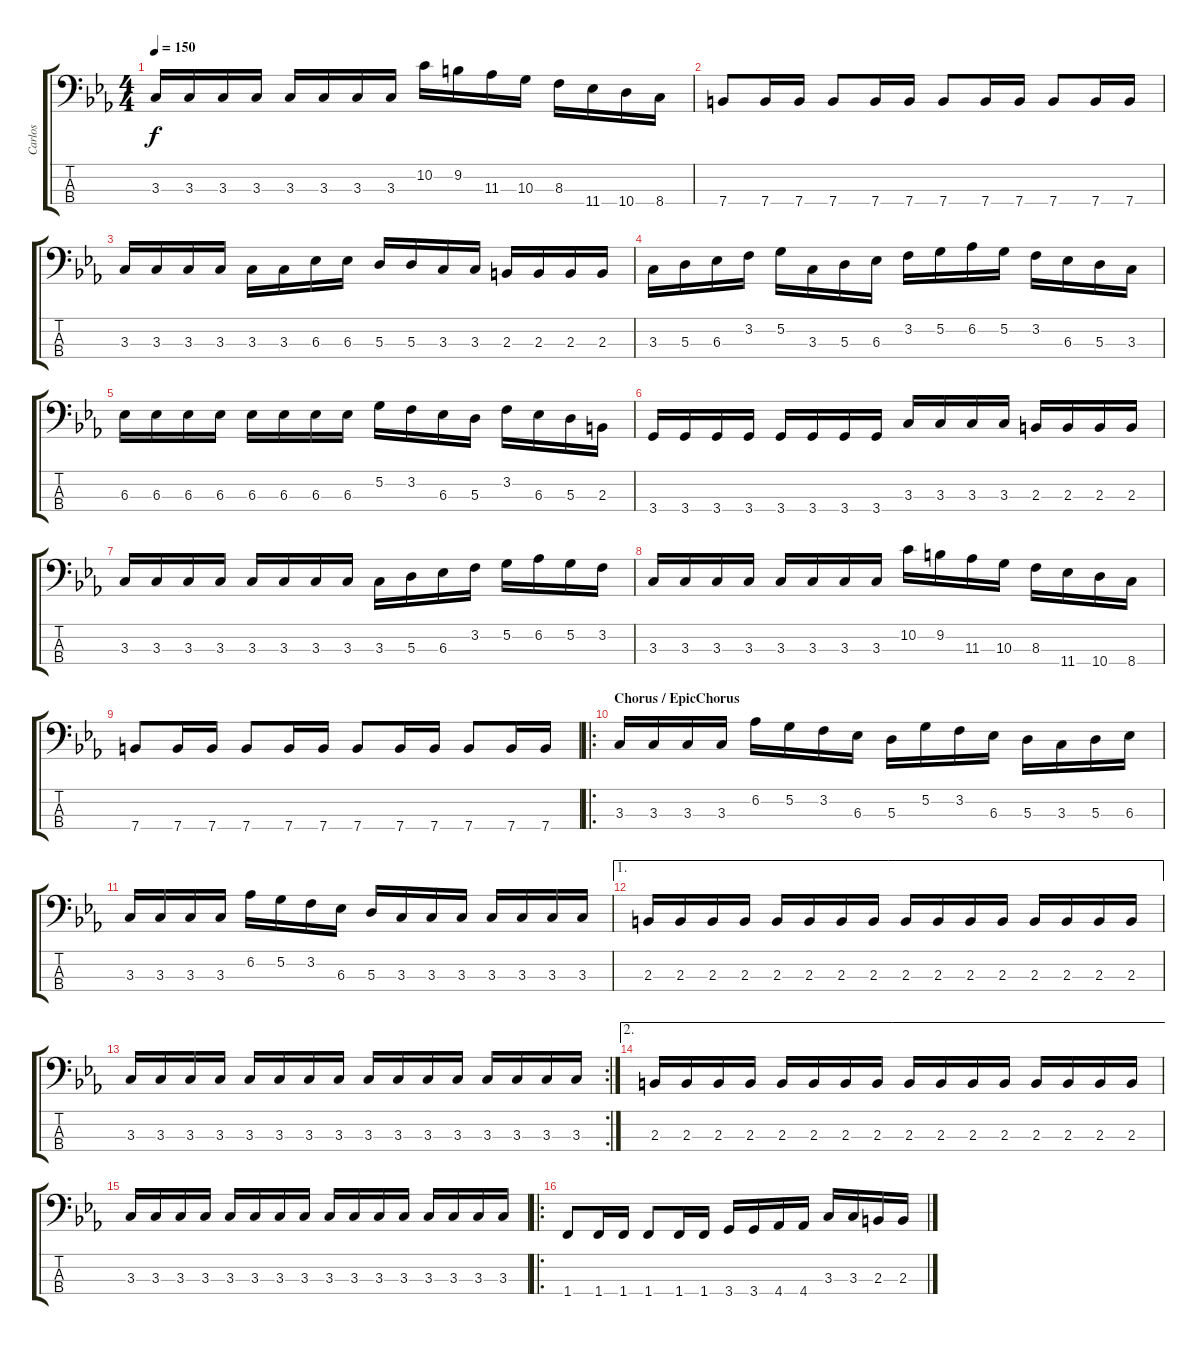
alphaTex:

\track ("Carlos" "Carlos") {instrument electricbasspick}
\staff {score tabs}
\tuning (G2 D2 A1 E1) {hide}
\ts (4 4)
\tempo 150
\clef f4
\ks cminor
3.3.16{dy f} 3.3.16 3.3.16 3.3.16 3.3.16 3.3.16 3.3.16 3.3.16 10.2.16 9.2.16 11.3.16 10.3.16 8.3.16 11.4.16 10.4.16 8.4.16 |
7.4.8 7.4.16 7.4.16 7.4.8 7.4.16 7.4.16 7.4.8 7.4.16 7.4.16 7.4.8 7.4.16 7.4.16 |
3.3.16 3.3.16 3.3.16 3.3.16 3.3.16 3.3.16 6.3.16 6.3.16 5.3.16 5.3.16 3.3.16 3.3.16 2.3.16 2.3.16 2.3.16 2.3.16 |
3.3.16 5.3.16 6.3.16 3.2.16 5.2.16 3.3.16 5.3.16 6.3.16 3.2.16 5.2.16 6.2.16 5.2.16 3.2.16 6.3.16 5.3.16 3.3.16 |
6.3.16 6.3.16 6.3.16 6.3.16 6.3.16 6.3.16 6.3.16 6.3.16 5.2.16 3.2.16 6.3.16 5.3.16 3.2.16 6.3.16 5.3.16 2.3.16 |
3.4.16 3.4.16 3.4.16 3.4.16 3.4.16 3.4.16 3.4.16 3.4.16 3.3.16 3.3.16 3.3.16 3.3.16 2.3.16 2.3.16 2.3.16 2.3.16 |
3.3.16 3.3.16 3.3.16 3.3.16 3.3.16 3.3.16 3.3.16 3.3.16 3.3.16 5.3.16 6.3.16 3.2.16 5.2.16 6.2.16 5.2.16 3.2.16 |
3.3.16 3.3.16 3.3.16 3.3.16 3.3.16 3.3.16 3.3.16 3.3.16 10.2.16 9.2.16 11.3.16 10.3.16 8.3.16 11.4.16 10.4.16 8.4.16 |
7.4.8 7.4.16 7.4.16 7.4.8 7.4.16 7.4.16 7.4.8 7.4.16 7.4.16 7.4.8 7.4.16 7.4.16 |
\ro
\section ("" "Chorus / EpicChorus")
3.3.16 3.3.16 3.3.16 3.3.16 6.2.16 5.2.16 3.2.16 6.3.16 5.3.16 5.2.16 3.2.16 6.3.16 5.3.16 3.3.16 5.3.16 6.3.16 |
3.3.16 3.3.16 3.3.16 3.3.16 6.2.16 5.2.16 3.2.16 6.3.16 5.3.16 3.3.16 3.3.16 3.3.16 3.3.16 3.3.16 3.3.16 3.3.16 |
\ae 1
2.3.16 2.3.16 2.3.16 2.3.16 2.3.16 2.3.16 2.3.16 2.3.16 2.3.16 2.3.16 2.3.16 2.3.16 2.3.16 2.3.16 2.3.16 2.3.16 |
\rc 2
3.3.16 3.3.16 3.3.16 3.3.16 3.3.16 3.3.16 3.3.16 3.3.16 3.3.16 3.3.16 3.3.16 3.3.16 3.3.16 3.3.16 3.3.16 3.3.16 |
\ae 2
2.3.16 2.3.16 2.3.16 2.3.16 2.3.16 2.3.16 2.3.16 2.3.16 2.3.16 2.3.16 2.3.16 2.3.16 2.3.16 2.3.16 2.3.16 2.3.16 |
3.3.16 3.3.16 3.3.16 3.3.16 3.3.16 3.3.16 3.3.16 3.3.16 3.3.16 3.3.16 3.3.16 3.3.16 3.3.16 3.3.16 3.3.16 3.3.16 |
\ro
1.4.8 1.4.16 1.4.16 1.4.8 1.4.16 1.4.16 3.4.16 3.4.16 4.4.16 4.4.16 3.3.16 3.3.16 2.3.16 2.3.16
